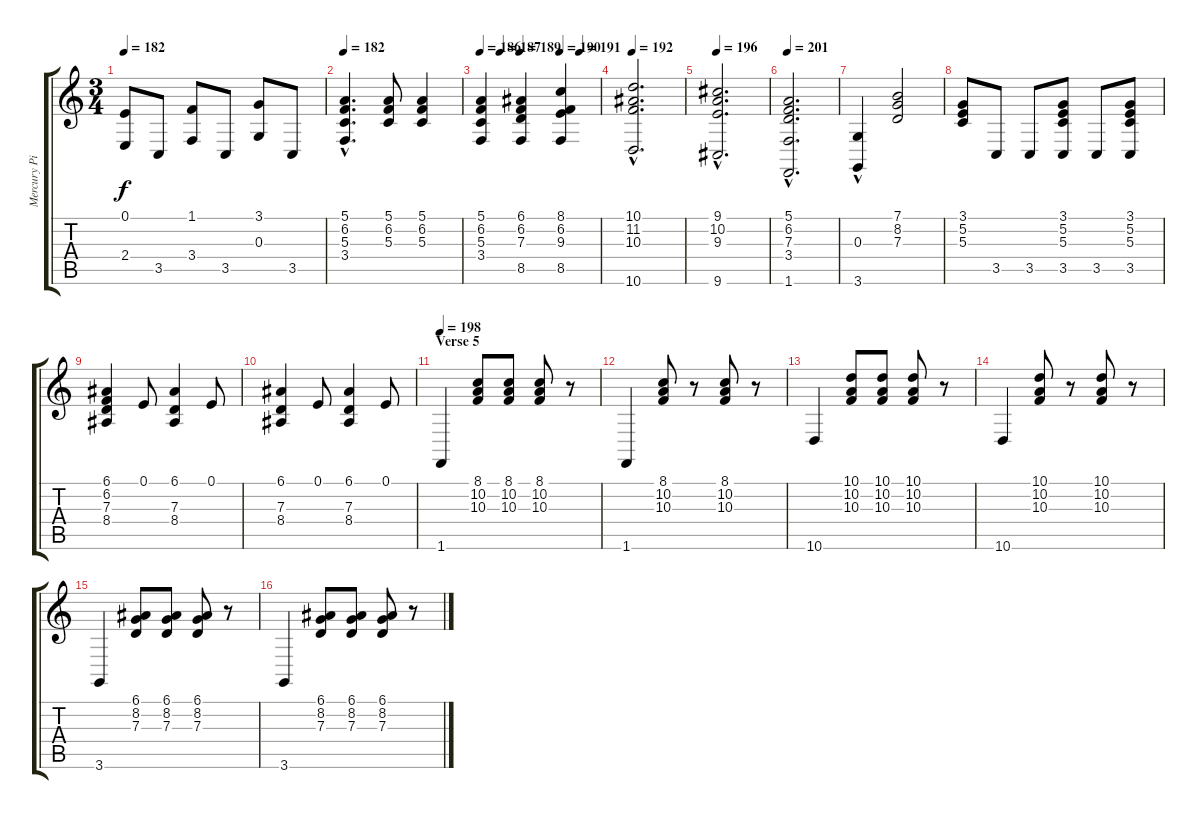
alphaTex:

\track ("Mercury Piano" "Mercury Pi") {instrument acousticgrandpiano}
\staff {score tabs}
\tuning (E4 B3 G3 D3 A2 E2) {hide}
\ts (3 4)
\tempo 182
\clef g2
\ks c
(0.1 2.4).8{dy f} 3.5.8 (1.1 3.4).8 3.5.8 (3.1 0.3).8 3.5.8 |
\tempo 182
(5.1{hac} 6.2{hac} 5.3{hac} 3.4{hac}).4{d} (5.1 6.2 5.3).8 (5.1 6.2 5.3).4 |
\tempo 186
\tempo (187 0.16666666666666666)
\tempo (189 0.3333333333333333)
\tempo (190 0.6666666666666666)
\tempo (191 0.8333333333333334)
(5.1 6.2 5.3 3.4).4 (6.1 6.2 7.3 8.5).4 (8.1 6.2 9.3 8.5).4 |
\tempo 192
(10.1{hac} 11.2{hac} 10.3{hac} 10.6{hac}).2{d} |
\tempo 196
(9.1{hac} 10.2{hac} 9.3{hac} 9.6{hac}).2{d} |
\tempo 201
(5.1{hac} 6.2{hac} 7.3{hac} 3.4{hac} 1.6{hac}).2{d} |
(0.3{hac} 3.6{hac}).4 (7.1 8.2 7.3).2 |
(3.1 5.2 5.3).8 3.5.8 3.5.8 (3.1 5.2 5.3 3.5).8 3.5.8 (3.1 5.2 5.3 3.5).8 |
(6.1 6.2 7.3 8.4).4 0.1.8 (6.1 7.3 8.4).4 0.1.8 |
(6.1 7.3 8.4).4 0.1.8 (6.1 7.3 8.4).4 0.1.8 |
\section ("" "Verse 5")
\tempo 198
1.6.4 (8.1 10.2 10.3).8 (8.1 10.2 10.3).8 (8.1 10.2 10.3).8 r.8 |
1.6.4 (8.1 10.2 10.3).8 r.8 (8.1 10.2 10.3).8 r.8 |
10.6.4 (10.1 10.2 10.3).8 (10.1 10.2 10.3).8 (10.1 10.2 10.3).8 r.8 |
10.6.4 (10.1 10.2 10.3).8 r.8 (10.1 10.2 10.3).8 r.8 |
3.6.4 (6.1 8.2 7.3).8 (6.1 8.2 7.3).8 (6.1 8.2 7.3).8 r.8 |
3.6.4 (6.1 8.2 7.3).8 (6.1 8.2 7.3).8 (6.1 8.2 7.3).8 r.8
